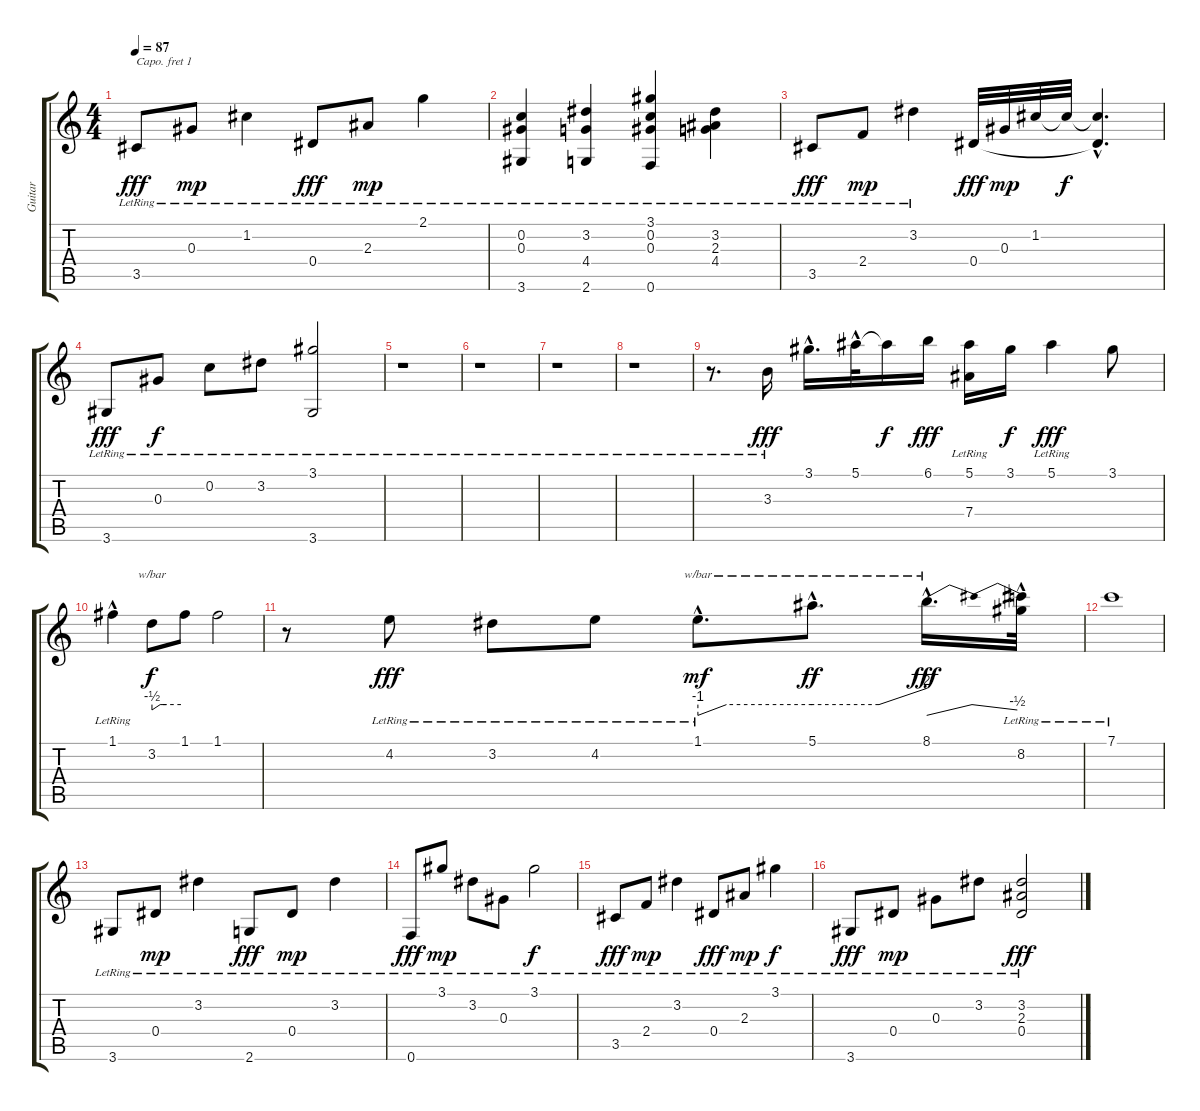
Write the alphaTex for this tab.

\track ("Guitar" "Guitar") {instrument acousticguitarsteel}
\staff {score tabs}
\capo 1
\tuning (E4 B3 G3 D3 A2 E2) {hide}
\ts (4 4)
\tempo 87
\clef g2
\ks c
3.5{lr}.8{dy fff} 0.3{lr}.8{dy mp} 1.2{lr}.4 0.4{lr}.8{dy fff} 2.3{lr}.8{dy mp} 2.1{lr}.4 |
(0.2{lr} 0.3{lr} 3.6{lr}).4 (3.2{lr} 4.4{lr} 2.6{lr}).4 (3.1{lr} 0.2{lr} 0.3{lr} 0.6{lr}).4 (3.2{lr} 2.3{lr} 4.4{lr}).4 |
3.5{lr}.8{dy fff} 2.4{lr}.8{dy mp} 3.2{lr}.4 0.4.32{dy fff} 0.3.32{dy mp} 1.2.32 1.2{t}.32{dy f} (1.2{hac t} 0.4{hac t}).4{d} |
3.6{lr}.8{dy fff} 0.3{lr}.8{dy f} 0.2{lr}.8 3.2{lr}.8 (3.1{lr} 3.6{lr}).2 |
r.1 |
r.1 |
r.1 |
r.1 |
r.8{d} 3.3{lr}.16{dy fff} 3.1{hac}.16{d} 5.1{hac}.32 5.1{t}.16{dy f} 6.1.16{dy fff} (5.1 7.4{lr}).16 3.1.16{dy f} 5.1{lr}.4{dy fff} 3.1.8 |
1.1{hac lr}.4 3.2.8{tbe (custom default 0 -2 17 0 30 0 60 0) dy f} 1.1.8 1.1.2 |
r.8 4.2{lr}.8{dy fff} 3.2{lr}.8 4.2{lr}.8 1.1{hac lr}.8{d tbe (custom default 0 -4 15 0 60 0) dy mf} 5.1{hac}.8{d tbe (custom default 0 0 35 0 60 8) dy ff} 8.1{hac}.16{d tbe (dip default 0 -4 14 0 39 0 60 -2) dy fff} (8.1{t} 8.2{hac lr}).32 |
7.1{lr}.1 |
3.6{lr}.8 0.4{lr}.8{dy mp} 3.2{lr}.4 2.6{lr}.8{dy fff} 0.4{lr}.8{dy mp} 3.2{lr}.4 |
0.6{lr}.8{dy fff} 3.1{lr}.8{dy mp} 3.2{lr}.8 0.3{lr}.8 3.1{lr}.2{dy f} |
3.5{lr}.8{dy fff} 2.4{lr}.8{dy mp} 3.2{lr}.4 0.4{lr}.8{dy fff} 2.3{lr}.8{dy mp} 3.1{lr}.4{dy f} |
3.6{lr}.8{dy fff} 0.4{lr}.8{dy mp} 0.3{lr}.8 3.2{lr}.8 (3.2{lr} 2.3{lr} 0.4{lr}).2{dy fff}
